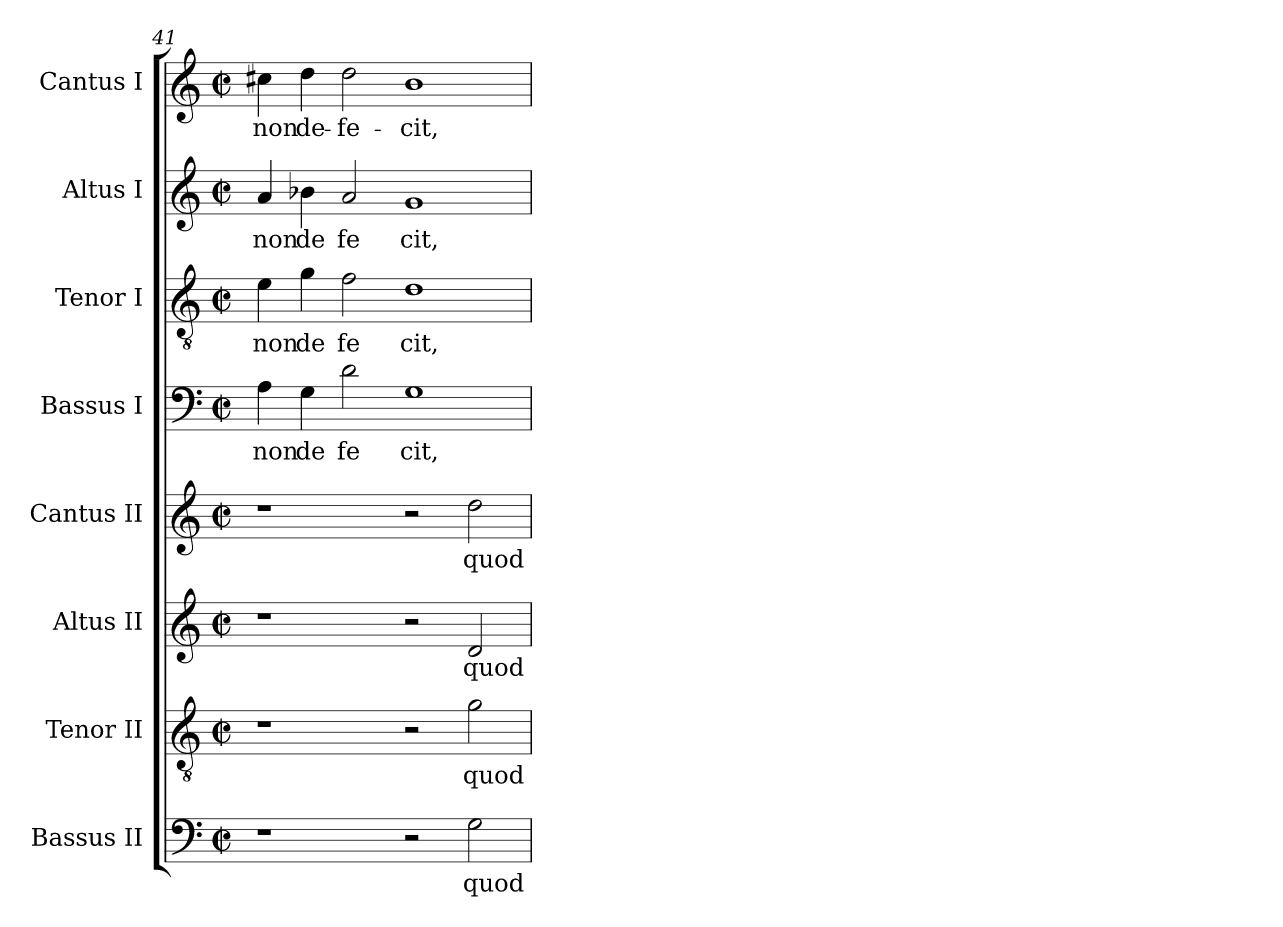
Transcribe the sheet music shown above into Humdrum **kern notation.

**kern	**text	**kern	**text	**kern	**text	**kern	**text	**kern	**text	**kern	**text	**kern	**text	**kern	**text
*part8	*part8	*part7	*part7	*part6	*part6	*part5	*part5	*part4	*part4	*part3	*part3	*part2	*part2	*part1	*part1
*staff8	*staff8	*staff7	*staff7	*staff6	*staff6	*staff5	*staff5	*staff4	*staff4	*staff3	*staff3	*staff2	*staff2	*staff1	*staff1
*I"Bassus II	*	*I"Tenor II	*	*I"Altus II	*	*I"Cantus II	*	*I"Bassus I	*	*I"Tenor I	*	*I"Altus I	*	*I"Cantus I	*
*clefF4	*	*clefGv2	*	*clefG2	*	*clefG2	*	*clefF4	*	*clefGv2	*	*clefG2	*	*clefG2	*
*M2/2	*	*M2/2	*	*M2/2	*	*M2/2	*	*M2/2	*	*M2/2	*	*M2/2	*	*M2/2	*
*met(c|)	*	*met(c|)	*	*met(c|)	*	*met(c|)	*	*met(c|)	*	*met(c|)	*	*met(c|)	*	*met(c|)	*
=41	=41	=41	=41	=41	=41	=41	=41	=41	=41	=41	=41	=41	=41	=41	=41
!	!	!	!	!	!	!	!	!	!LO:LY:b:cj	!	!LO:LY:b:cj	!	!LO:LY:b:cj	!	!LO:LY:b:cj
1r	.	1r	.	1r	.	1r	.	4A\	non	4e\	non	4a/	non	4cc#X\	non
!	!	!	!	!	!	!	!	!	!LO:LY:b:cj	!	!LO:LY:b:cj	!	!LO:LY:b:cj	!	!LO:LY:b:cj
.	.	.	.	.	.	.	.	4G\	de	4g\	de	4b-X\	de	4dd\	de-
!	!	!	!	!	!	!	!	!	!LO:LY:b:cj	!	!LO:LY:b:cj	!	!LO:LY:b:cj	!	!LO:LY:b:cj
.	.	.	.	.	.	.	.	2d\	fe	2f\	fe	2a/	fe	2dd\	-fe-
!	!	!	!	!	!	!	!	!	!LO:LY:b:cj	!	!LO:LY:b:cj	!	!LO:LY:b:cj	!	!LO:LY:b:cj
2r	.	2r	.	2r	.	2r	.	1G	cit,	1d	cit,	1g	cit,	1b	-cit,
!	!LO:LY:b:cj	!	!LO:LY:b:cj	!	!LO:LY:b:cj	!	!LO:LY:b:cj	!	!	!	!	!	!	!	!
2G\	quod	2g\	quod	2d/	quod	2dd\	quod	.	.	.	.	.	.	.	.
=	=	=	=	=	=	=	=	=	=	=	=	=	=	=	=
*-	*-	*-	*-	*-	*-	*-	*-	*-	*-	*-	*-	*-	*-	*-	*-
